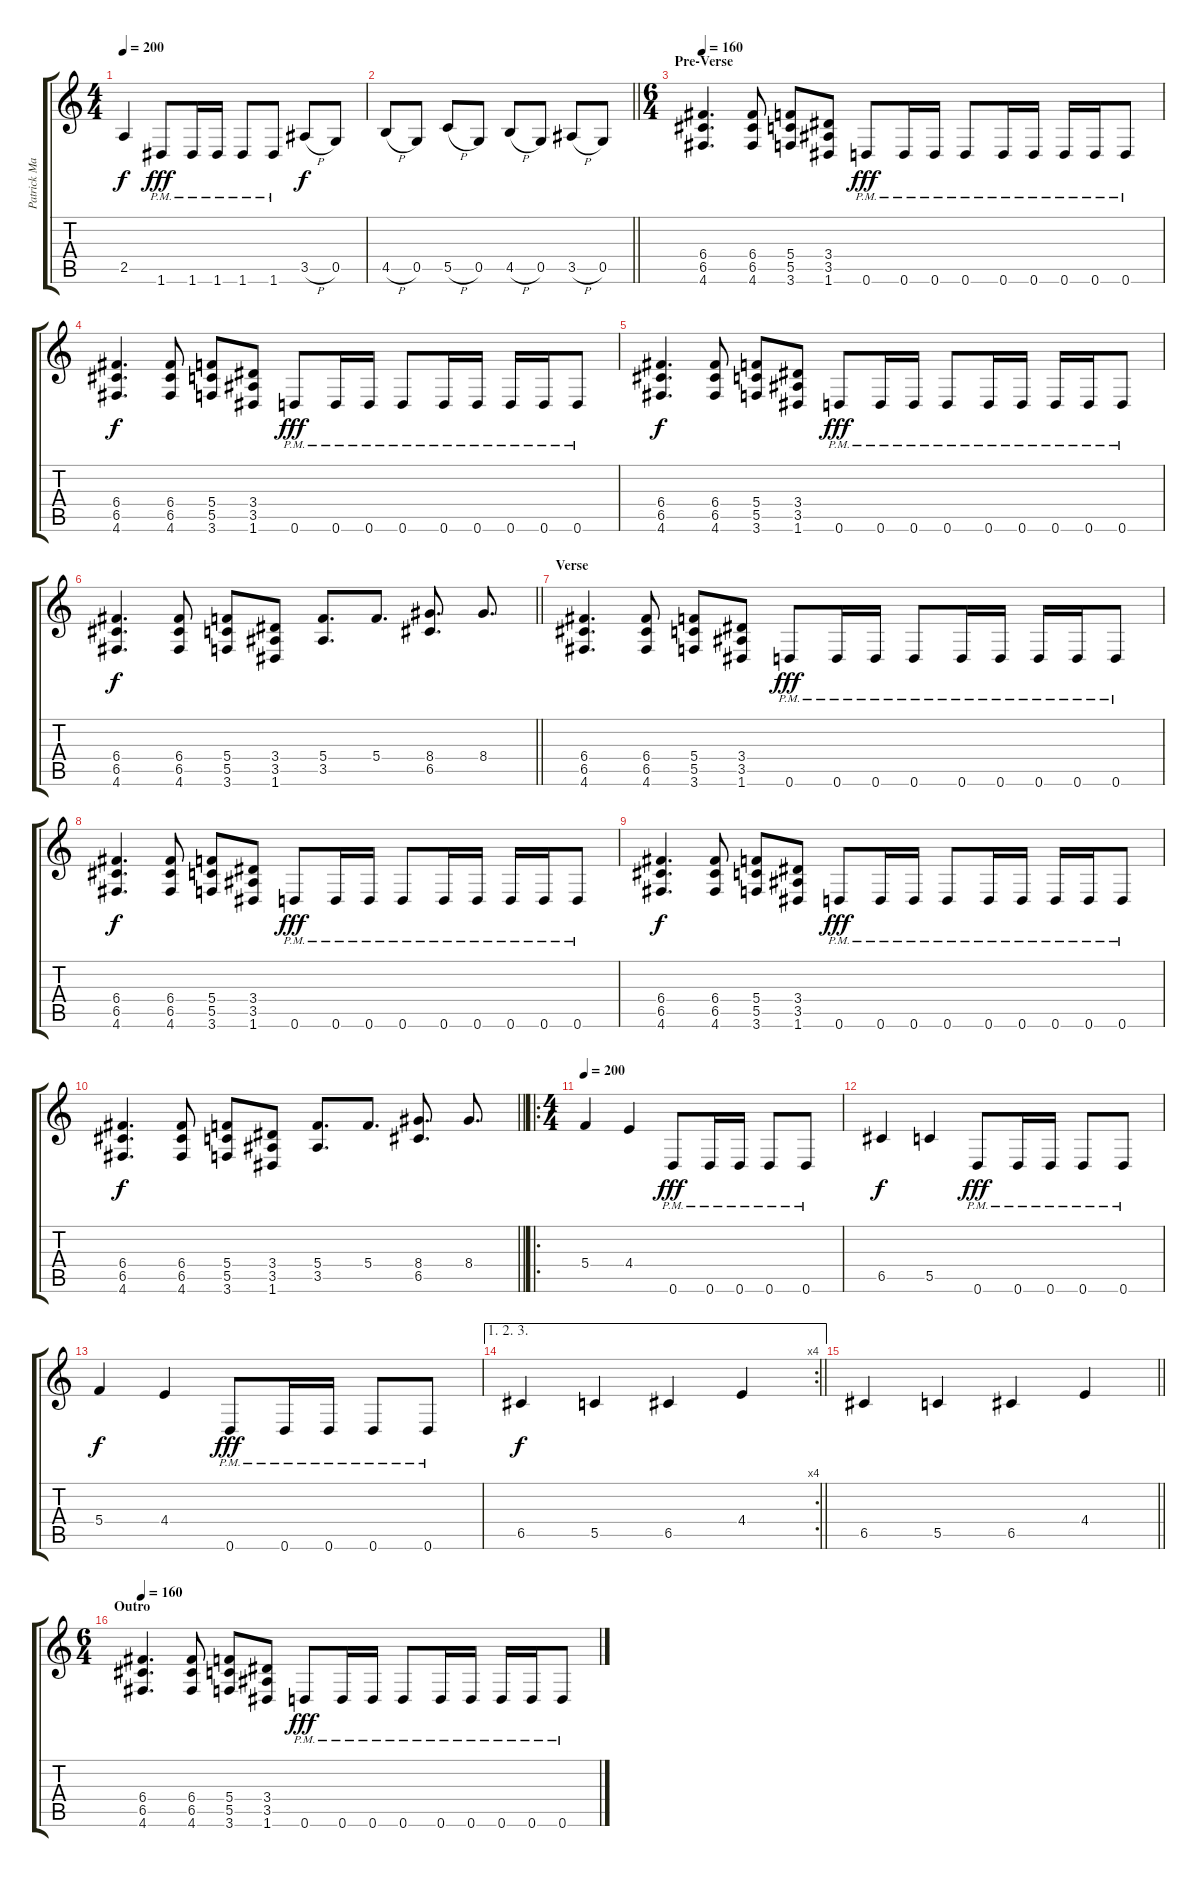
\track ("Patrick Mameli" "Patrick Ma") {instrument distortionguitar}
\staff {score tabs}
\tuning (D4 A3 F3 C3 G2 D2) {hide}
\ts (4 4)
\tempo 200
\clef g2
\ks c
2.5.4{dy f} 1.6{pm}.8{dy fff} 1.6{pm}.16 1.6{pm}.16 1.6{pm}.8 1.6{pm}.8 3.5{h}.8{dy f} 0.5.8 |
\barLineRight lightlight
4.5{h}.8 0.5.8 5.5{h}.8 0.5.8 4.5{h}.8 0.5.8 3.5{h}.8 0.5.8 |
\ts (6 4)
\section ("" "Pre-Verse")
\tempo 160
(6.4 6.5 4.6).4{d} (6.4 6.5 4.6).8 (5.4 5.5 3.6).8 (3.4 3.5 1.6).8 0.6{pm}.8{dy fff} 0.6{pm}.16 0.6{pm}.16 0.6{pm}.8 0.6{pm}.16 0.6{pm}.16 0.6{pm}.16 0.6{pm}.16 0.6{pm}.8 |
(6.4 6.5 4.6).4{d dy f} (6.4 6.5 4.6).8 (5.4 5.5 3.6).8 (3.4 3.5 1.6).8 0.6{pm}.8{dy fff} 0.6{pm}.16 0.6{pm}.16 0.6{pm}.8 0.6{pm}.16 0.6{pm}.16 0.6{pm}.16 0.6{pm}.16 0.6{pm}.8 |
(6.4 6.5 4.6).4{d dy f} (6.4 6.5 4.6).8 (5.4 5.5 3.6).8 (3.4 3.5 1.6).8 0.6{pm}.8{dy fff} 0.6{pm}.16 0.6{pm}.16 0.6{pm}.8 0.6{pm}.16 0.6{pm}.16 0.6{pm}.16 0.6{pm}.16 0.6{pm}.8 |
\barLineRight lightlight
(6.4 6.5 4.6).4{d dy f} (6.4 6.5 4.6).8 (5.4 5.5 3.6).8 (3.4 3.5 1.6).8 (5.4 3.5).8{d} 5.4.8{d} (8.4 6.5).8{d} 8.4.8{d} |
\section ("" "Verse")
(6.4 6.5 4.6).4{d} (6.4 6.5 4.6).8 (5.4 5.5 3.6).8 (3.4 3.5 1.6).8 0.6{pm}.8{dy fff} 0.6{pm}.16 0.6{pm}.16 0.6{pm}.8 0.6{pm}.16 0.6{pm}.16 0.6{pm}.16 0.6{pm}.16 0.6{pm}.8 |
(6.4 6.5 4.6).4{d dy f} (6.4 6.5 4.6).8 (5.4 5.5 3.6).8 (3.4 3.5 1.6).8 0.6{pm}.8{dy fff} 0.6{pm}.16 0.6{pm}.16 0.6{pm}.8 0.6{pm}.16 0.6{pm}.16 0.6{pm}.16 0.6{pm}.16 0.6{pm}.8 |
(6.4 6.5 4.6).4{d dy f} (6.4 6.5 4.6).8 (5.4 5.5 3.6).8 (3.4 3.5 1.6).8 0.6{pm}.8{dy fff} 0.6{pm}.16 0.6{pm}.16 0.6{pm}.8 0.6{pm}.16 0.6{pm}.16 0.6{pm}.16 0.6{pm}.16 0.6{pm}.8 |
\barLineRight lightlight
(6.4 6.5 4.6).4{d dy f} (6.4 6.5 4.6).8 (5.4 5.5 3.6).8 (3.4 3.5 1.6).8 (5.4 3.5).8{d} 5.4.8{d} (8.4 6.5).8{d} 8.4.8{d} |
\ro
\ts (4 4)
\tempo 200
5.4.4 4.4.4 0.6{pm}.8{dy fff} 0.6{pm}.16 0.6{pm}.16 0.6{pm}.8 0.6{pm}.8 |
6.5.4{dy f} 5.5.4 0.6{pm}.8{dy fff} 0.6{pm}.16 0.6{pm}.16 0.6{pm}.8 0.6{pm}.8 |
5.4.4{dy f} 4.4.4 0.6{pm}.8{dy fff} 0.6{pm}.16 0.6{pm}.16 0.6{pm}.8 0.6{pm}.8 |
\ae (1 2 3)
\rc 4
\barLineRight lightlight
6.5.4{dy f} 5.5.4 6.5.4 4.4.4 |
\barLineRight lightlight
6.5.4 5.5.4 6.5.4 4.4.4 |
\ts (6 4)
\section ("" "Outro")
\tempo 160
(6.4 6.5 4.6).4{d} (6.4 6.5 4.6).8 (5.4 5.5 3.6).8 (3.4 3.5 1.6).8 0.6{pm}.8{dy fff} 0.6{pm}.16 0.6{pm}.16 0.6{pm}.8 0.6{pm}.16 0.6{pm}.16 0.6{pm}.16 0.6{pm}.16 0.6{pm}.8
